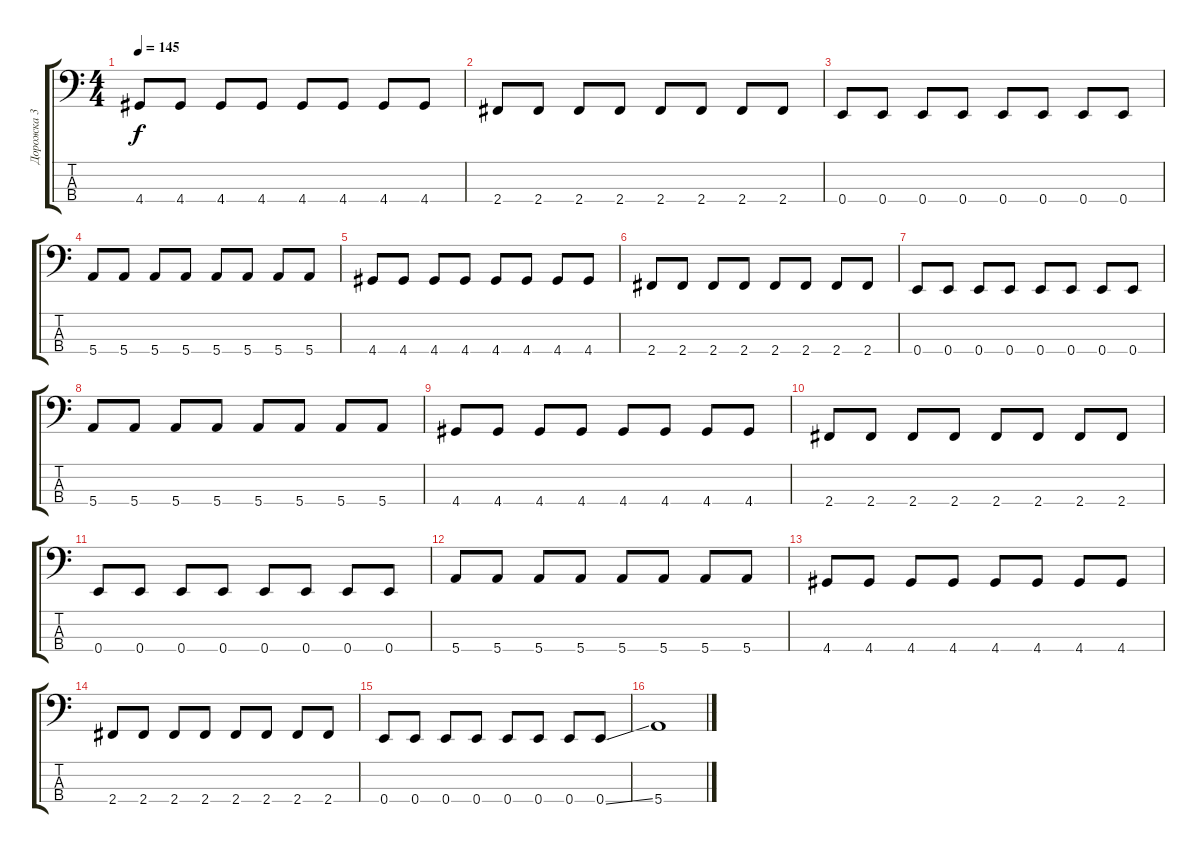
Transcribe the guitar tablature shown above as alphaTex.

\track ("Дорожка 3" "Дорожка 3") {instrument electricbassfinger}
\staff {score tabs}
\tuning (G2 D2 A1 E1) {hide}
\ts (4 4)
\tempo 145
\clef f4
\ks c
4.4.8{dy f} 4.4.8 4.4.8 4.4.8 4.4.8 4.4.8 4.4.8 4.4.8 |
2.4.8 2.4.8 2.4.8 2.4.8 2.4.8 2.4.8 2.4.8 2.4.8 |
0.4.8 0.4.8 0.4.8 0.4.8 0.4.8 0.4.8 0.4.8 0.4.8 |
5.4.8 5.4.8 5.4.8 5.4.8 5.4.8 5.4.8 5.4.8 5.4.8 |
4.4.8 4.4.8 4.4.8 4.4.8 4.4.8 4.4.8 4.4.8 4.4.8 |
2.4.8 2.4.8 2.4.8 2.4.8 2.4.8 2.4.8 2.4.8 2.4.8 |
0.4.8 0.4.8 0.4.8 0.4.8 0.4.8 0.4.8 0.4.8 0.4.8 |
5.4.8 5.4.8 5.4.8 5.4.8 5.4.8 5.4.8 5.4.8 5.4.8 |
4.4.8 4.4.8 4.4.8 4.4.8 4.4.8 4.4.8 4.4.8 4.4.8 |
2.4.8 2.4.8 2.4.8 2.4.8 2.4.8 2.4.8 2.4.8 2.4.8 |
0.4.8 0.4.8 0.4.8 0.4.8 0.4.8 0.4.8 0.4.8 0.4.8 |
5.4.8 5.4.8 5.4.8 5.4.8 5.4.8 5.4.8 5.4.8 5.4.8 |
4.4.8 4.4.8 4.4.8 4.4.8 4.4.8 4.4.8 4.4.8 4.4.8 |
2.4.8 2.4.8 2.4.8 2.4.8 2.4.8 2.4.8 2.4.8 2.4.8 |
0.4.8 0.4.8 0.4.8 0.4.8 0.4.8 0.4.8 0.4.8 0.4{ss}.8 |
5.4.1
